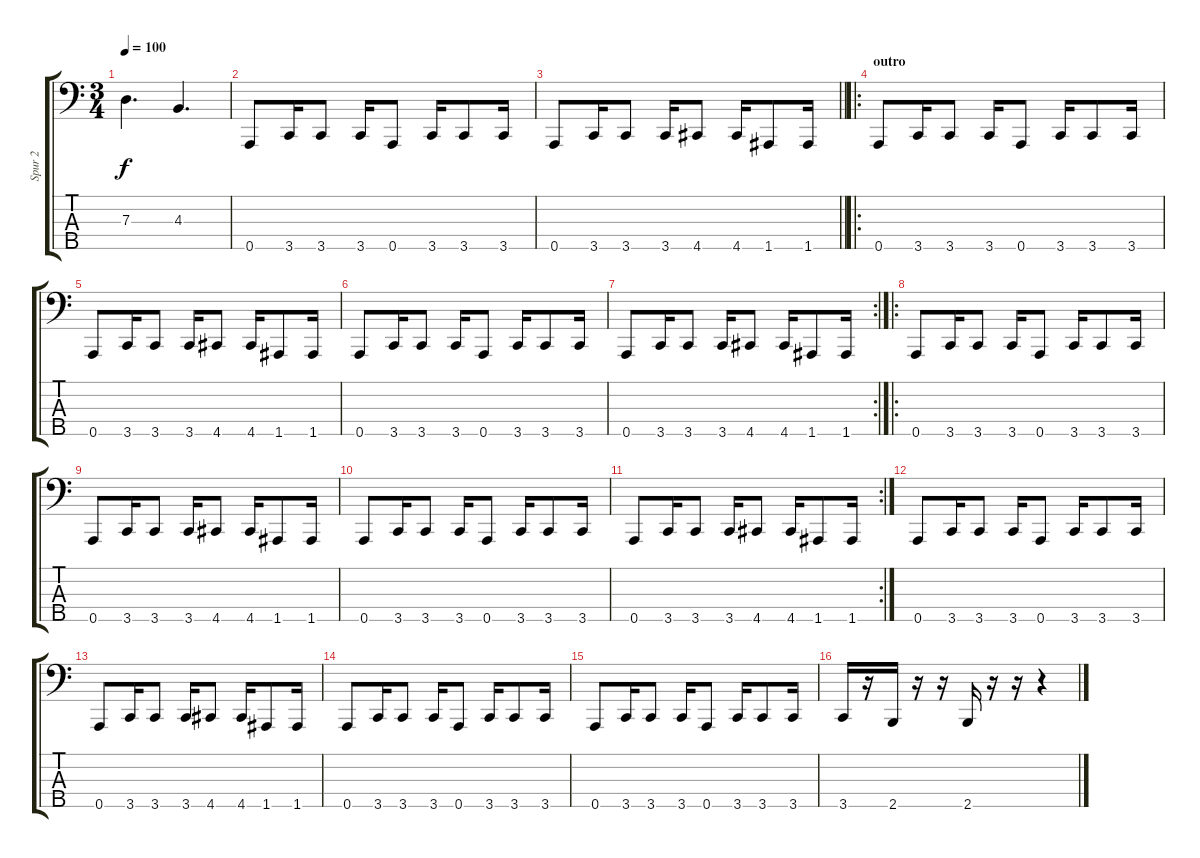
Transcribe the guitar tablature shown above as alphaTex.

\track ("Spur 2" "Spur 2") {instrument slapbass1}
\staff {score tabs}
\tuning (F2 C2 G1 D1 A0) {hide}
\ts (3 4)
\tempo 100
\clef f4
\ks c
7.3.4{d dy f} 4.3.4{d} |
0.5.8{instrument slapbass1} 3.5.16 3.5.8 3.5.16 0.5.8 3.5.16 3.5.8 3.5.16 |
\barLineRight lightlight
0.5.8 3.5.16 3.5.8 3.5.16 4.5.8 4.5.16 1.5.8 1.5.16 |
\ro
\section ("" "outro")
0.5.8 3.5.16 3.5.8 3.5.16 0.5.8 3.5.16 3.5.8 3.5.16 |
0.5.8 3.5.16 3.5.8 3.5.16 4.5.8 4.5.16 1.5.8 1.5.16 |
0.5.8 3.5.16 3.5.8 3.5.16 0.5.8 3.5.16 3.5.8 3.5.16 |
\rc 2
0.5.8 3.5.16 3.5.8 3.5.16 4.5.8 4.5.16 1.5.8 1.5.16 |
\ro
0.5.8 3.5.16 3.5.8 3.5.16 0.5.8 3.5.16 3.5.8 3.5.16 |
0.5.8 3.5.16 3.5.8 3.5.16 4.5.8 4.5.16 1.5.8 1.5.16 |
0.5.8 3.5.16 3.5.8 3.5.16 0.5.8 3.5.16 3.5.8 3.5.16 |
\rc 2
0.5.8 3.5.16 3.5.8 3.5.16 4.5.8 4.5.16 1.5.8 1.5.16 |
0.5.8 3.5.16 3.5.8 3.5.16 0.5.8 3.5.16 3.5.8 3.5.16 |
0.5.8 3.5.16 3.5.8 3.5.16 4.5.8 4.5.16 1.5.8 1.5.16 |
0.5.8 3.5.16 3.5.8 3.5.16 0.5.8 3.5.16 3.5.8 3.5.16 |
0.5.8 3.5.16 3.5.8 3.5.16 0.5.8 3.5.16 3.5.8 3.5.16 |
3.5.16 r.16 2.5.16 r.16 r.16 2.5.16 r.16 r.16 r.4
